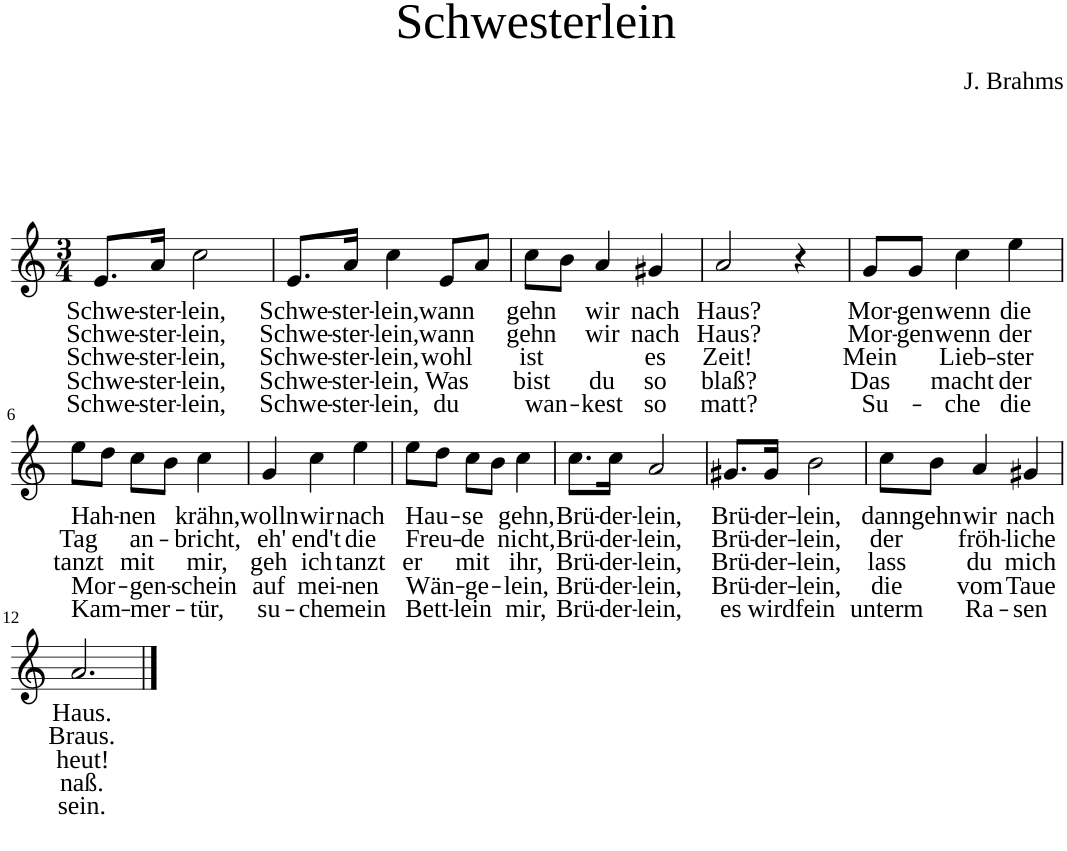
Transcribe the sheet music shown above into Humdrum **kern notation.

**kern	**text	**text	**text	**text	**text
*part1	*part1	*part1	*part1	*part1	*part1
*staff1	*staff1	*staff1	*staff1	*staff1	*staff1
*I"Gesang	*	*	*	*	*
*clefG2	*	*	*	*	*
*k[]	*	*	*	*	*
*M3/4	*	*	*	*	*
=1	=1	=1	=1	=1	=1
!	!LO:LY:b	!LO:LY:b	!LO:LY:b	!LO:LY:b	!LO:LY:b
8.e/L	Schwe-	Schwe-	Schwe-	Schwe-	Schwe-
!	!LO:LY:b	!LO:LY:b	!LO:LY:b	!LO:LY:b	!LO:LY:b
16a/Jk	-ster-	-ster-	-ster-	-ster-	-ster-
!	!LO:LY:b	!LO:LY:b	!LO:LY:b	!LO:LY:b	!LO:LY:b
2cc\	-lein,	-lein,	-lein,	-lein,	-lein,
=2	=2	=2	=2	=2	=2
!	!LO:LY:b	!LO:LY:b	!LO:LY:b	!LO:LY:b	!LO:LY:b
8.e/L	Schwe-	Schwe-	Schwe-	Schwe-	Schwe-
!	!LO:LY:b	!LO:LY:b	!LO:LY:b	!LO:LY:b	!LO:LY:b
16a/Jk	-ster-	-ster-	-ster-	-ster-	-ster-
!	!LO:LY:b	!LO:LY:b	!LO:LY:b	!LO:LY:b	!LO:LY:b
4cc\	-lein,	-lein,	-lein,	-lein,	-lein,
!	!LO:LY:b	!LO:LY:b	!LO:LY:b	!LO:LY:b	!LO:LY:b
8e/L	wann	wann	wohl	Was	du
8a/J	.	.	.	.	.
=3	=3	=3	=3	=3	=3
!	!LO:LY:b	!LO:LY:b	!LO:LY:b	!LO:LY:b	!LO:LY:b
8cc\L	gehn	gehn	ist	bist	wan-
8b\J	.	.	.	.	.
!	!LO:LY:b	!LO:LY:b	!	!LO:LY:b	!LO:LY:b
4a/	wir	wir	.	du	-kest
!	!LO:LY:b	!LO:LY:b	!LO:LY:b	!LO:LY:b	!LO:LY:b
4g#X/	nach	nach	es	so	so
=4	=4	=4	=4	=4	=4
!	!LO:LY:b	!LO:LY:b	!LO:LY:b	!LO:LY:b	!LO:LY:b
2a/	Haus?	Haus?	Zeit!	blaß?	matt?
4r	.	.	.	.	.
=5	=5	=5	=5	=5	=5
!	!LO:LY:b	!LO:LY:b	!LO:LY:b	!LO:LY:b	!LO:LY:b
8g/L	Mor-	Mor-	Mein	Das	Su-
!	!LO:LY:b	!LO:LY:b	!	!	!
8g/J	-gen	-gen	.	.	.
!	!LO:LY:b	!LO:LY:b	!LO:LY:b	!LO:LY:b	!LO:LY:b
4cc\	wenn	wenn	Lieb-	macht	-che
!	!LO:LY:b	!LO:LY:b	!LO:LY:b	!LO:LY:b	!LO:LY:b
4ee\	die	der	-ster	der	die
!!LO:LB:g=z
=6	=6	=6	=6	=6	=6
!	!LO:LY:b	!LO:LY:b	!LO:LY:b	!LO:LY:b	!LO:LY:b
8ee\L	Hah-	Tag	tanzt	Mor-	Kam-
8dd\J	.	.	.	.	.
!	!LO:LY:b	!LO:LY:b	!LO:LY:b	!LO:LY:b	!LO:LY:b
8cc\L	-nen	an-	mit	-gen-	-mer-
8b\J	.	.	.	.	.
!	!LO:LY:b	!LO:LY:b	!LO:LY:b	!LO:LY:b	!LO:LY:b
4cc\	krähn,	-bricht,	mir,	-schein	-tür,
=7	=7	=7	=7	=7	=7
!	!LO:LY:b	!LO:LY:b	!LO:LY:b	!LO:LY:b	!LO:LY:b
4g/	wolln	eh'	geh	auf	su-
!	!LO:LY:b	!LO:LY:b	!LO:LY:b	!LO:LY:b	!LO:LY:b
4cc\	wir	end't	ich	mei-	-che
!	!LO:LY:b	!LO:LY:b	!LO:LY:b	!LO:LY:b	!LO:LY:b
4ee\	nach	die	tanzt	-nen	mein
=8	=8	=8	=8	=8	=8
!	!LO:LY:b	!LO:LY:b	!LO:LY:b	!LO:LY:b	!LO:LY:b
8ee\L	Hau-	Freu-	er	Wän-	Bett-
8dd\J	.	.	.	.	.
!	!LO:LY:b	!LO:LY:b	!LO:LY:b	!LO:LY:b	!LO:LY:b
8cc\L	-se	-de	mit	-ge-	-lein
8b\J	.	.	.	.	.
!	!LO:LY:b	!LO:LY:b	!LO:LY:b	!LO:LY:b	!LO:LY:b
4cc\	gehn,	nicht,	ihr,	-lein,	mir,
=9	=9	=9	=9	=9	=9
!	!LO:LY:b	!LO:LY:b	!LO:LY:b	!LO:LY:b	!LO:LY:b
8.cc\L	Brü-	Brü-	Brü-	Brü-	Brü-
!	!LO:LY:b	!LO:LY:b	!LO:LY:b	!LO:LY:b	!LO:LY:b
16cc\Jk	-der-	-der-	-der-	-der-	-der-
!	!LO:LY:b	!LO:LY:b	!LO:LY:b	!LO:LY:b	!LO:LY:b
2a/	-lein,	-lein,	-lein,	-lein,	-lein,
=10	=10	=10	=10	=10	=10
!	!LO:LY:b	!LO:LY:b	!LO:LY:b	!LO:LY:b	!LO:LY:b
8.g#X/L	Brü-	Brü-	Brü-	Brü-	es
!	!LO:LY:b	!LO:LY:b	!LO:LY:b	!LO:LY:b	!LO:LY:b
16g#/Jk	-der-	-der-	-der-	-der-	wird
!	!LO:LY:b	!LO:LY:b	!LO:LY:b	!LO:LY:b	!LO:LY:b
2b\	-lein,	-lein,	-lein,	-lein,	fein
=11	=11	=11	=11	=11	=11
!	!LO:LY:b	!LO:LY:b	!LO:LY:b	!LO:LY:b	!LO:LY:b
8cc\L	dann	der	lass	die	unterm
!	!LO:LY:b	!	!	!	!
8b\J	gehn	.	.	.	.
!	!LO:LY:b	!LO:LY:b	!LO:LY:b	!LO:LY:b	!LO:LY:b
4a/	wir	fröh-	du	vom	Ra-
!	!LO:LY:b	!LO:LY:b	!LO:LY:b	!LO:LY:b	!LO:LY:b
4g#X/	nach	-liche	mich	Taue	-sen
!!LO:LB:g=z
=12	=12	=12	=12	=12	=12
!	!LO:LY:b	!LO:LY:b	!LO:LY:b	!LO:LY:b	!LO:LY:b
2.a/	Haus.	Braus.	heut!	naß.	sein.
==	==	==	==	==	==
*-	*-	*-	*-	*-	*-
